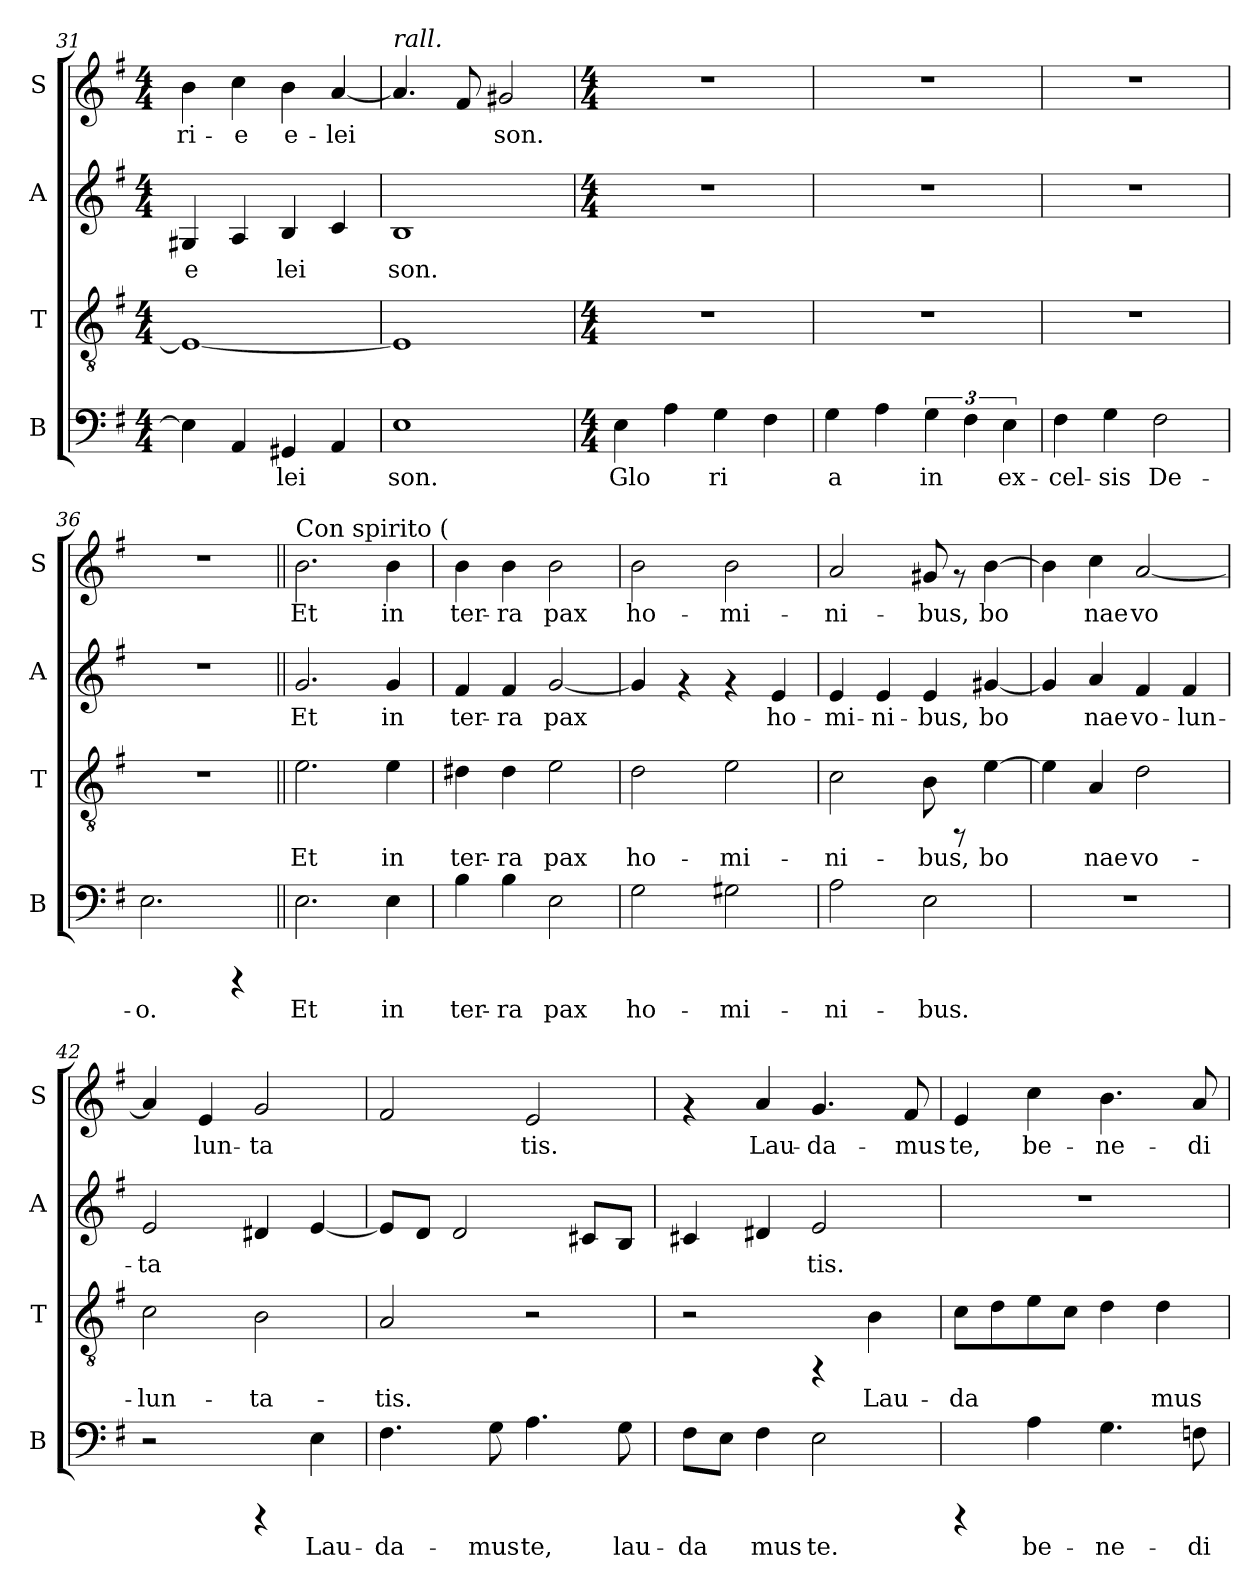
**kern	**text	**kern	**text	**kern	**text	**kern	**text
*part4	*part4	*part3	*part3	*part2	*part2	*part1	*part1
*staff4	*staff4	*staff3	*staff3	*staff2	*staff2	*staff1	*staff1
*I"B	*	*I"T	*	*I"A	*	*I"S	*
*I'B	*	*I'T	*	*I'A	*	*I'S	*
*clefF4	*	*clefGv2	*	*clefG2	*	*clefG2	*
*k[f#]	*	*k[f#]	*	*k[f#]	*	*k[f#]	*
*G:	*	*G:	*	*G:	*	*G:	*
*M4/4	*	*M4/4	*	*M4/4	*	*M4/4	*
=31	=31	=31	=31	=31	=31	=31	=31
!	!LO:LY:b:cj	!	!LO:LY:b:cj	!	!LO:LY:b:cj	!	!LO:LY:b:cj
4E\]	--	1E_<	.	4G#X/	e-	4b\	-ri-
!	!LO:LY:b:cj	!	!	!	!LO:LY:b:cj	!	!LO:LY:b:cj
4AA/	--	.	.	4A/	--	4cc\	-e
!	!LO:LY:b:cj	!	!	!	!LO:LY:b:cj	!	!LO:LY:b:cj
4GG#X/	-lei-	.	.	4B/	-lei-	4b\	e-
!	!LO:LY:b:cj	!	!	!	!LO:LY:b:cj	!	!LO:LY:b:cj
4AA/	--	.	.	4c/	--	[<4a/	-lei-
=32	=32	=32	=32	=32	=32	=32	=32
!	!	!	!	!	!	!LO:TX:a:i:t=rall.	!
!	!LO:LY:b:cj	!	!LO:LY:b:cj	!	!LO:LY:b:cj	!	!LO:LY:b:cj
1E	-son.	1E]	.	1B	-son.	4.a/]	--
!	!	!	!	!	!	!	!LO:LY:b:cj
.	.	.	.	.	.	8f#/	--
!	!	!	!	!	!	!	!LO:LY:b:cj
.	.	.	.	.	.	2g#X/	-son.
!!LO:PB:g=z
=33!	=33!	=33!	=33!	=33!	=33!	=33!	=33!
*M4/4	*	*M4/4	*	*M4/4	*	*M4/4	*
!	!LO:LY:b:cj	!	!	!	!	!	!
4E\	Glo-	1r	.	1r	.	1r	.
!	!LO:LY:b:cj	!	!	!	!	!	!
4A\	--	.	.	.	.	.	.
!	!LO:LY:b:cj	!	!	!	!	!	!
4G\	-ri-	.	.	.	.	.	.
!	!LO:LY:b:cj	!	!	!	!	!	!
4F#\	--	.	.	.	.	.	.
=34	=34	=34	=34	=34	=34	=34	=34
!	!LO:LY:b:cj	!	!	!	!	!	!
4G\	-a	1r	.	1r	.	1r	.
!	!LO:LY:b:cj	!	!	!	!	!	!
4A\	.	.	.	.	.	.	.
!	!LO:LY:b:cj	!	!	!	!	!	!
6G\	in	.	.	.	.	.	.
!	!LO:LY:b:cj	!	!	!	!	!	!
6F#\	.	.	.	.	.	.	.
!	!LO:LY:b:cj	!	!	!	!	!	!
6E\	ex-	.	.	.	.	.	.
=35	=35	=35	=35	=35	=35	=35	=35
!	!LO:LY:b:cj	!	!	!	!	!	!
4F#\	-cel-	1r	.	1r	.	1r	.
!	!LO:LY:b:cj	!	!	!	!	!	!
4G\	-sis	.	.	.	.	.	.
!	!LO:LY:b:cj	!	!	!	!	!	!
2F#\	De-	.	.	.	.	.	.
=36	=36	=36	=36	=36	=36	=36	=36
!	!LO:LY:b:cj	!	!	!	!	!	!
2.E\	-o.	1r	.	1r	.	1r	.
4rCCC	.	.	.	.	.	.	.
=37||	=37||	=37||	=37||	=37||	=37||	=37||	=37||
*	*	*	*	*	*	*MM120	*
!	!	!	!	!	!	!LO:TX:a:t=Con spirito (	!
!	!LO:LY:b:cj	!	!LO:LY:b:cj	!	!LO:LY:b:cj	!	!LO:LY:b:cj
2.E\	Et	2.e\	Et	2.g/	Et	2.b\	Et
!	!LO:LY:b:cj	!	!LO:LY:b:cj	!	!LO:LY:b:cj	!	!LO:LY:b:cj
4E\	in	4e\	in	4g/	in	4b\	in
=38	=38	=38	=38	=38	=38	=38	=38
!	!LO:LY:b:cj	!	!LO:LY:b:cj	!	!LO:LY:b:cj	!	!LO:LY:b:cj
4B\	ter-	4d#X\	ter-	4f#/	ter-	4b\	ter-
!	!LO:LY:b:cj	!	!LO:LY:b:cj	!	!LO:LY:b:cj	!	!LO:LY:b:cj
4B\	-ra	4d#\	-ra	4f#/	-ra	4b\	-ra
!	!LO:LY:b:cj	!	!LO:LY:b:cj	!	!LO:LY:b:cj	!	!LO:LY:b:cj
2E\	pax	2e\	pax	[<2g/	pax	2b\	pax
!!LO:LB:g=z
=39	=39	=39	=39	=39	=39	=39	=39
!	!LO:LY:b:cj	!	!LO:LY:b:cj	!	!LO:LY:b:cj	!	!LO:LY:b:cj
2G\	ho-	2d\	ho-	4g/]	.	2b\	ho-
.	.	.	.	4rf	.	.	.
!	!LO:LY:b:cj	!	!LO:LY:b:cj	!	!	!	!LO:LY:b:cj
2G#X\	-mi-	2e\	-mi-	4rf	.	2b\	-mi-
!	!	!	!	!	!LO:LY:b:cj	!	!
.	.	.	.	4e/	ho-	.	.
=40	=40	=40	=40	=40	=40	=40	=40
!	!LO:LY:b:cj	!	!LO:LY:b:cj	!	!LO:LY:b:cj	!	!LO:LY:b:cj
2A\	-ni-	2c\	-ni-	4e/	-mi-	2a/	-ni-
!	!	!	!	!	!LO:LY:b:cj	!	!
.	.	.	.	4e/	-ni-	.	.
!	!LO:LY:b:cj	!	!LO:LY:b:cj	!	!LO:LY:b:cj	!	!LO:LY:b:cj
2E\	-bus.	8B\	-bus,	4e/	-bus,	8g#X/	-bus,
.	.	8rFF	.	.	.	8rf	.
!	!	!	!LO:LY:b:cj	!	!LO:LY:b:cj	!	!LO:LY:b:cj
.	.	[>4e\	bo-	[<4g#X/	bo-	[>4b\	bo-
=41	=41	=41	=41	=41	=41	=41	=41
!	!	!	!LO:LY:b:cj	!	!LO:LY:b:cj	!	!LO:LY:b:cj
1r	.	4e\]	--	4g#/]	--	4b\]	--
!	!	!	!LO:LY:b:cj	!	!LO:LY:b:cj	!	!LO:LY:b:cj
.	.	4A/	-nae	4a/	-nae	4cc\	-nae
!	!	!	!LO:LY:b:cj	!	!LO:LY:b:cj	!	!LO:LY:b:cj
.	.	2d\	vo-	4f#/	vo-	[<2a/	vo-
!	!	!	!	!	!LO:LY:b:cj	!	!
.	.	.	.	4f#/	-lun-	.	.
=42	=42	=42	=42	=42	=42	=42	=42
!	!	!	!LO:LY:b:cj	!	!LO:LY:b:cj	!	!LO:LY:b:cj
2r	.	2c\	-lun-	2e/	-ta-	4a/]	--
!	!	!	!	!	!	!	!LO:LY:b:cj
.	.	.	.	.	.	4e/	-lun-
!	!	!	!LO:LY:b:cj	!	!LO:LY:b:cj	!	!LO:LY:b:cj
4rCCC	.	2B\	-ta-	4d#X/	--	2g/	-ta-
!	!LO:LY:b:cj	!	!	!	!LO:LY:b:cj	!	!
4E\	Lau-	.	.	[<4e/	--	.	.
=43	=43	=43	=43	=43	=43	=43	=43
!	!LO:LY:b:cj	!	!LO:LY:b:cj	!	!LO:LY:b:cj	!	!LO:LY:b:cj
4.F#\	-da-	2A/	-tis.	8e/L]	--	2f#/	--
!	!	!	!	!	!LO:LY:b:cj	!	!
.	.	.	.	8d/J	--	.	.
!	!	!	!	!	!LO:LY:b:cj	!	!
.	.	.	.	2d/	--	.	.
!	!LO:LY:b:cj	!	!	!	!	!	!
8G\	-mus	.	.	.	.	.	.
!	!LO:LY:b:cj	!	!	!	!	!	!LO:LY:b:cj
4.A\	te,	2r	.	.	.	2e/	-tis.
!	!	!	!	!	!LO:LY:b:cj	!	!
.	.	.	.	8c#X/L	--	.	.
!	!LO:LY:b:cj	!	!	!	!LO:LY:b:cj	!	!
8G\	lau-	.	.	8B/J	--	.	.
!!LO:PB:g=z
=44	=44	=44	=44	=44	=44	=44	=44
!	!LO:LY:b:cj	!	!	!	!LO:LY:b:cj	!	!
8F#\L	-da-	2r	.	4c#X/	--	4rf	.
!	!LO:LY:b:cj	!	!	!	!	!	!
8E\J	--	.	.	.	.	.	.
!	!LO:LY:b:cj	!	!	!	!LO:LY:b:cj	!	!LO:LY:b:cj
4F#\	-mus	.	.	4d#X/	--	4a/	Lau-
!	!LO:LY:b:cj	!	!	!	!LO:LY:b:cj	!	!LO:LY:b:cj
2E\	te.	4rFF	.	2e/	-tis.	4.g/	-da-
!	!	!	!LO:LY:b:cj	!	!	!	!
.	.	4B\	Lau-	.	.	.	.
!	!	!	!	!	!	!	!LO:LY:b:cj
.	.	.	.	.	.	8f#/	-mus
=45	=45	=45	=45	=45	=45	=45	=45
!	!	!	!LO:LY:b:cj	!	!	!	!LO:LY:b:cj
4rCCC	.	8c\L	-da-	1r	.	4e/	te,
!	!	!	!LO:LY:b:cj	!	!	!	!
.	.	8d\	--	.	.	.	.
!	!LO:LY:b:cj	!	!LO:LY:b:cj	!	!	!	!LO:LY:b:cj
4A\	be-	8e\	--	.	.	4cc\	be-
!	!	!	!LO:LY:b:cj	!	!	!	!
.	.	8c\J	--	.	.	.	.
!	!LO:LY:b:cj	!	!LO:LY:b:cj	!	!	!	!LO:LY:b:cj
4.G\	-ne-	4d\	--	.	.	4.b\	-ne-
!	!	!	!LO:LY:b:cj	!	!	!	!
.	.	4d\	-mus	.	.	.	.
!	!LO:LY:b:cj	!	!	!	!	!	!LO:LY:b:cj
8Fn\	-di-	.	.	.	.	8a/	-di-
=	=	=	=	=	=	=	=
*-	*-	*-	*-	*-	*-	*-	*-
